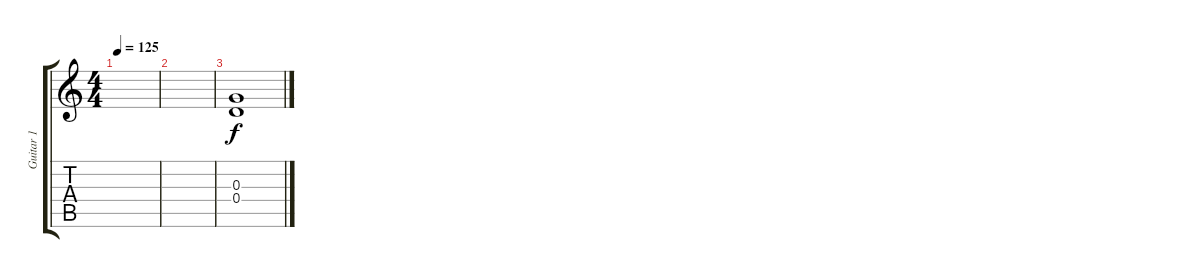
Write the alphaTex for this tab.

\track ("Guitar 1" "Guitar 1") {instrument distortionguitar}
\staff {score tabs}
\tuning (E4 B3 G3 D3 A2 E2) {hide}
\ts (4 4)
\tempo 125
\clef g2
\ks c
|
|
(0.3 0.4).1
